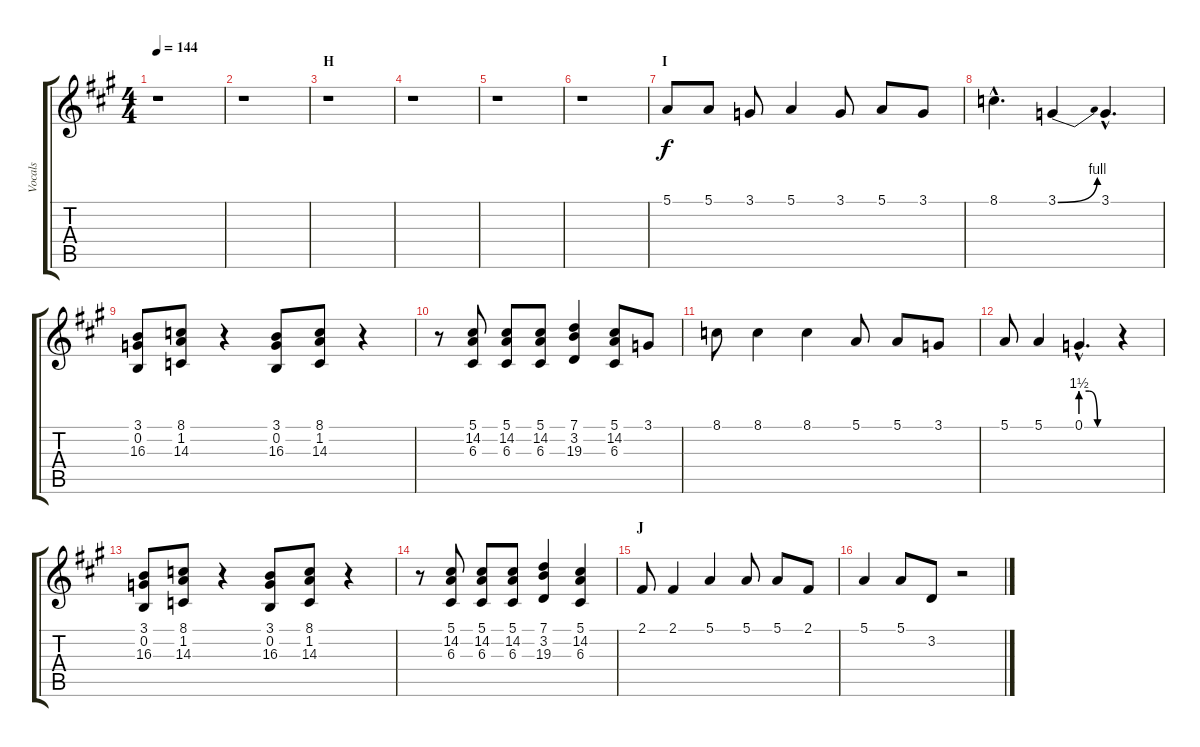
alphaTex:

\track ("Vocals" "Vocals") {instrument flute}
\staff {score tabs}
\tuning (E4 B3 G3 D3 A2 E2) {hide}
\ts (4 4)
\tempo 144
\clef g2
\ks a
r.1{dy f} |
r.1 |
\section ("" "H")
r.1 |
r.1 |
r.1 |
r.1 |
\section ("" "I")
5.1.8 5.1.8 3.1.8 5.1.4 3.1.8 5.1.8 3.1.8 |
8.1{hac}.4{d} 3.1{be (bend 0 0 60 4)}.4 3.1{hac}.4{d} |
(3.1 0.2 16.3).8 (8.1 1.2 14.3).8 r.4 (3.1 0.2 16.3).8 (8.1 1.2 14.3).8 r.4 |
r.8 (5.1 14.2 6.3).8 (5.1 14.2 6.3).8 (5.1 14.2 6.3).8 (7.1 3.2 19.3).4 (5.1 14.2 6.3).8 3.1.8 |
8.1.8 8.1.4 8.1.4 5.1.8 5.1.8 3.1.8 |
5.1.8 5.1.4 0.1{be (custom 0 6 15 6 30 0 40 0 60 0) hac}.4{d} r.4 |
(3.1 0.2 16.3).8 (8.1 1.2 14.3).8 r.4 (3.1 0.2 16.3).8 (8.1 1.2 14.3).8 r.4 |
r.8 (5.1 14.2 6.3).8 (5.1 14.2 6.3).8 (5.1 14.2 6.3).8 (7.1 3.2 19.3).4 (5.1 14.2 6.3).4 |
\section ("" "J")
2.1.8 2.1.4 5.1.4 5.1.8 5.1.8 2.1.8 |
5.1.4 5.1.8 3.2.8 r.2
